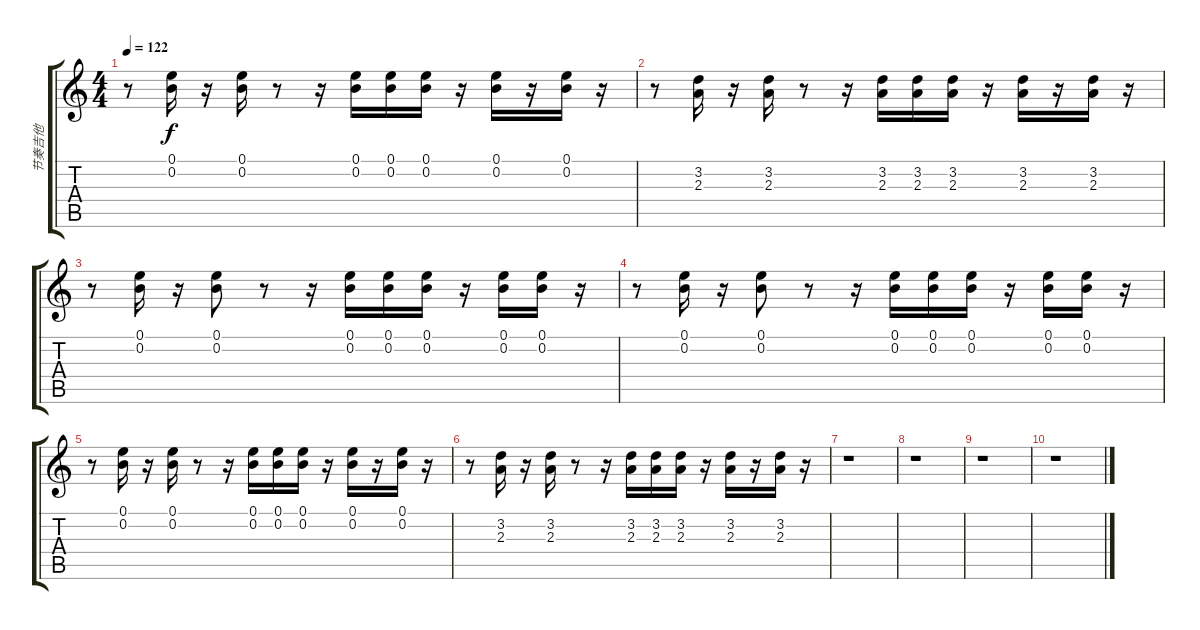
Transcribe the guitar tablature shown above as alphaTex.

\track ("节奏吉他" "节奏吉他") {instrument distortionguitar}
\staff {score tabs}
\tuning (E4 B3 G3 D3 A2 E2) {hide}
\ts (4 4)
\tempo 122
\clef g2
\ks c
r.8{dy f} (0.1 0.2).16 r.16 (0.1 0.2).16 r.8 r.16 (0.1 0.2).16 (0.1 0.2).16 (0.1 0.2).16 r.16 (0.1 0.2).16 r.16 (0.1 0.2).16 r.16 |
r.8 (3.2 2.3).16 r.16 (3.2 2.3).16 r.8 r.16 (3.2 2.3).16 (3.2 2.3).16 (3.2 2.3).16 r.16 (3.2 2.3).16 r.16 (3.2 2.3).16 r.16 |
r.8 (0.1 0.2).16 r.16 (0.1 0.2).8 r.8 r.16 (0.1 0.2).16 (0.1 0.2).16 (0.1 0.2).16 r.16 (0.1 0.2).16 (0.1 0.2).16 r.16 |
r.8 (0.1 0.2).16 r.16 (0.1 0.2).8 r.8 r.16 (0.1 0.2).16 (0.1 0.2).16 (0.1 0.2).16 r.16 (0.1 0.2).16 (0.1 0.2).16 r.16 |
r.8 (0.1 0.2).16 r.16 (0.1 0.2).16 r.8 r.16 (0.1 0.2).16 (0.1 0.2).16 (0.1 0.2).16 r.16 (0.1 0.2).16 r.16 (0.1 0.2).16 r.16 |
r.8 (3.2 2.3).16 r.16 (3.2 2.3).16 r.8 r.16 (3.2 2.3).16 (3.2 2.3).16 (3.2 2.3).16 r.16 (3.2 2.3).16 r.16 (3.2 2.3).16 r.16 |
r.1 |
r.1 |
r.1 |
r.1
